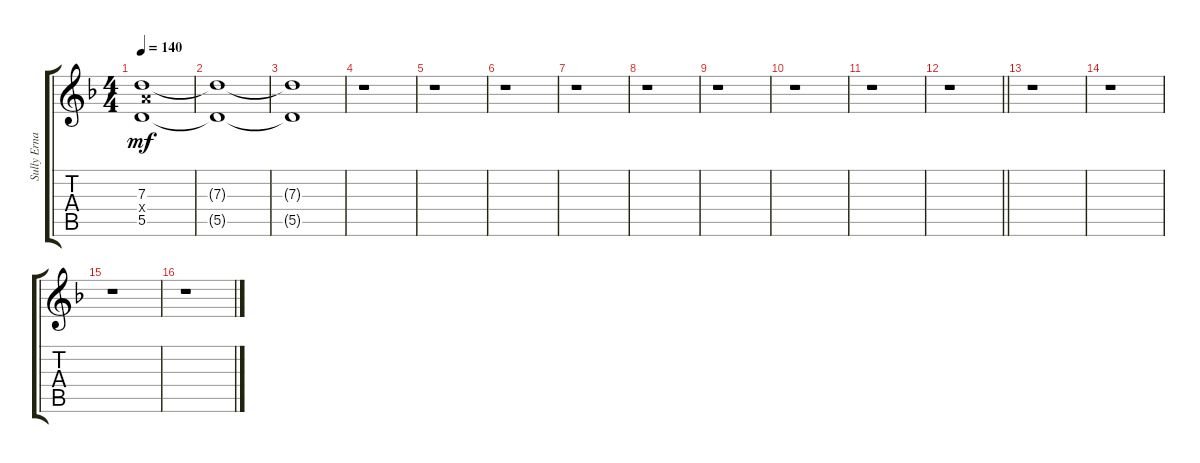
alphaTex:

\track ("Sully Erna" "Sully Erna") {instrument distortionguitar}
\staff {score tabs}
\tuning (E4 B3 G3 D3 A2 D2) {hide}
\ts (4 4)
\tempo 140
\clef g2
\ks f
(7.3 7.4{x} 5.5).1{dy mf} |
(7.3{t} 5.5{t}).1 |
(7.3{t} 5.5{t}).1 |
r.1 |
r.1 |
r.1 |
r.1 |
r.1 |
r.1 |
r.1 |
r.1 |
\barLineRight lightlight
r.1 |
r.1 |
r.1 |
r.1 |
r.1
